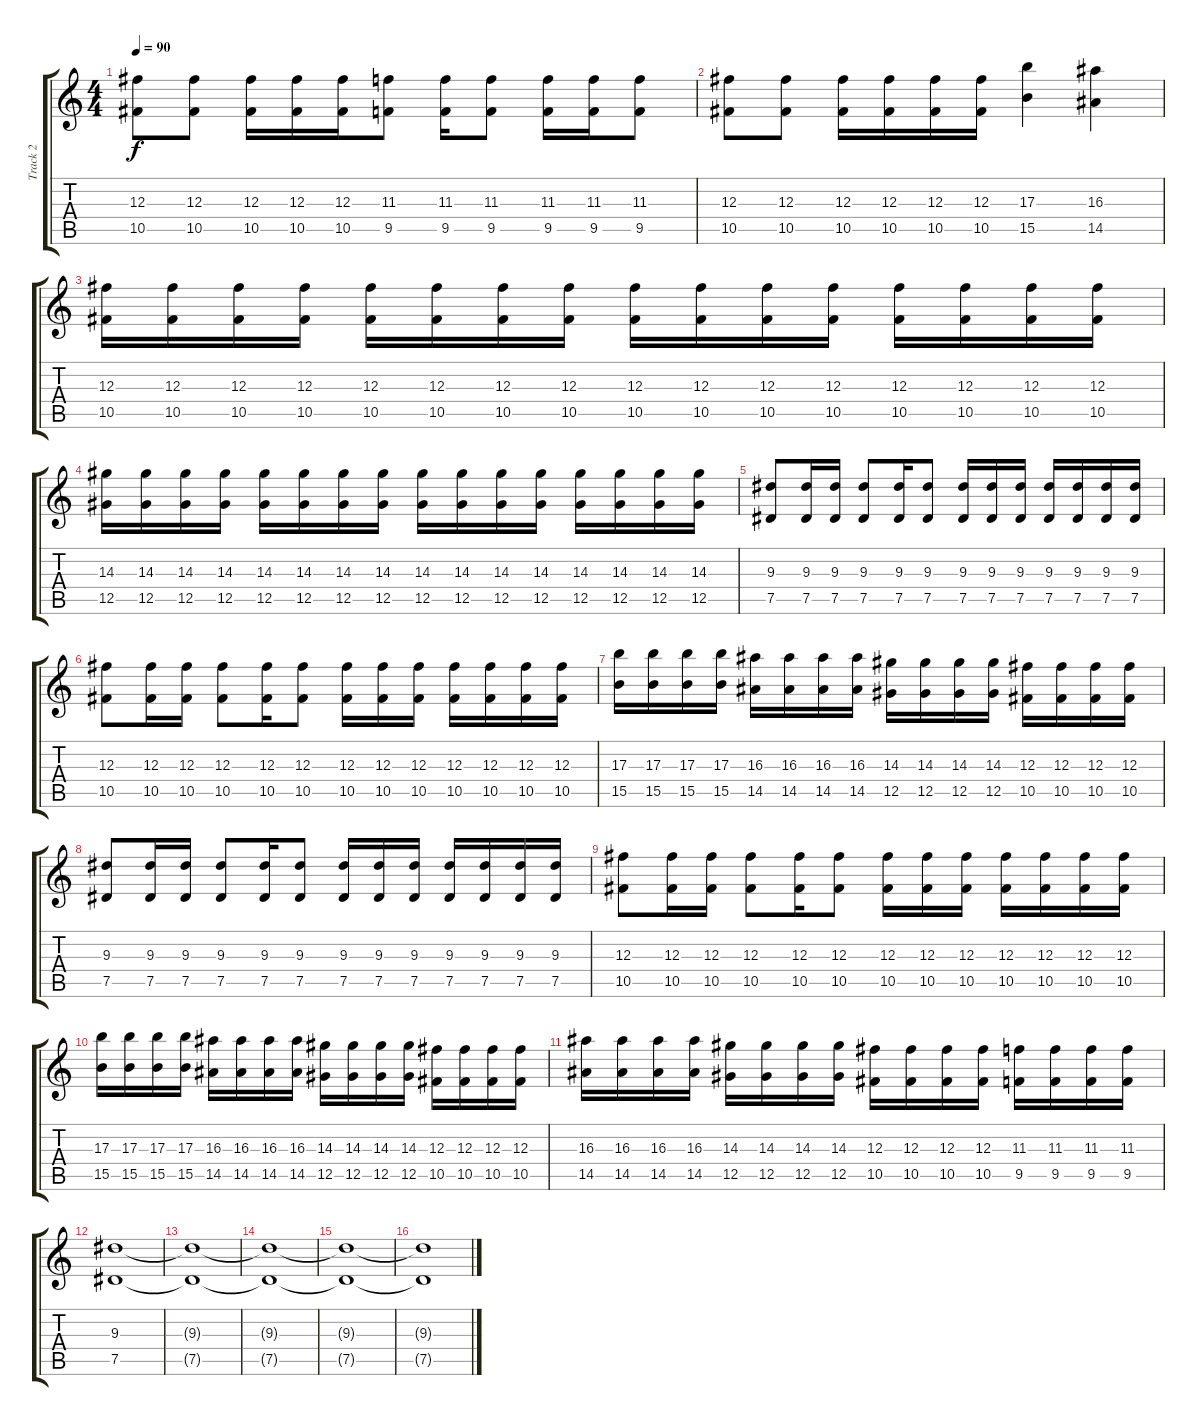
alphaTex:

\track ("Track 2" "Track 2") {instrument overdrivenguitar}
\staff {score tabs}
\tuning (Eb4 Bb3 Gb3 Db3 Ab2 Eb2) {hide}
\ts (4 4)
\tempo 90
\clef g2
\ks c
(12.3 10.5).8{dy f} (12.3 10.5).8 (12.3 10.5).16 (12.3 10.5).16 (12.3 10.5).16 (11.3 9.5).8 (11.3 9.5).16 (11.3 9.5).8 (11.3 9.5).16 (11.3 9.5).16 (11.3 9.5).8 |
(12.3 10.5).8 (12.3 10.5).8 (12.3 10.5).16 (12.3 10.5).16 (12.3 10.5).16 (12.3 10.5).16 (17.3 15.5).4 (16.3 14.5).4 |
(12.3 10.5).16 (12.3 10.5).16 (12.3 10.5).16 (12.3 10.5).16 (12.3 10.5).16 (12.3 10.5).16 (12.3 10.5).16 (12.3 10.5).16 (12.3 10.5).16 (12.3 10.5).16 (12.3 10.5).16 (12.3 10.5).16 (12.3 10.5).16 (12.3 10.5).16 (12.3 10.5).16 (12.3 10.5).16 |
(14.3 12.5).16 (14.3 12.5).16 (14.3 12.5).16 (14.3 12.5).16 (14.3 12.5).16 (14.3 12.5).16 (14.3 12.5).16 (14.3 12.5).16 (14.3 12.5).16 (14.3 12.5).16 (14.3 12.5).16 (14.3 12.5).16 (14.3 12.5).16 (14.3 12.5).16 (14.3 12.5).16 (14.3 12.5).16 |
(9.3 7.5).8 (9.3 7.5).16 (9.3 7.5).16 (9.3 7.5).8 (9.3 7.5).16 (9.3 7.5).8 (9.3 7.5).16 (9.3 7.5).16 (9.3 7.5).16 (9.3 7.5).16 (9.3 7.5).16 (9.3 7.5).16 (9.3 7.5).16 |
(12.3 10.5).8 (12.3 10.5).16 (12.3 10.5).16 (12.3 10.5).8 (12.3 10.5).16 (12.3 10.5).8 (12.3 10.5).16 (12.3 10.5).16 (12.3 10.5).16 (12.3 10.5).16 (12.3 10.5).16 (12.3 10.5).16 (12.3 10.5).16 |
(17.3 15.5).16 (17.3 15.5).16 (17.3 15.5).16 (17.3 15.5).16 (16.3 14.5).16 (16.3 14.5).16 (16.3 14.5).16 (16.3 14.5).16 (14.3 12.5).16 (14.3 12.5).16 (14.3 12.5).16 (14.3 12.5).16 (12.3 10.5).16 (12.3 10.5).16 (12.3 10.5).16 (12.3 10.5).16 |
(9.3 7.5).8 (9.3 7.5).16 (9.3 7.5).16 (9.3 7.5).8 (9.3 7.5).16 (9.3 7.5).8 (9.3 7.5).16 (9.3 7.5).16 (9.3 7.5).16 (9.3 7.5).16 (9.3 7.5).16 (9.3 7.5).16 (9.3 7.5).16 |
(12.3 10.5).8 (12.3 10.5).16 (12.3 10.5).16 (12.3 10.5).8 (12.3 10.5).16 (12.3 10.5).8 (12.3 10.5).16 (12.3 10.5).16 (12.3 10.5).16 (12.3 10.5).16 (12.3 10.5).16 (12.3 10.5).16 (12.3 10.5).16 |
(17.3 15.5).16 (17.3 15.5).16 (17.3 15.5).16 (17.3 15.5).16 (16.3 14.5).16 (16.3 14.5).16 (16.3 14.5).16 (16.3 14.5).16 (14.3 12.5).16 (14.3 12.5).16 (14.3 12.5).16 (14.3 12.5).16 (12.3 10.5).16 (12.3 10.5).16 (12.3 10.5).16 (12.3 10.5).16 |
(16.3 14.5).16 (16.3 14.5).16 (16.3 14.5).16 (16.3 14.5).16 (14.3 12.5).16 (14.3 12.5).16 (14.3 12.5).16 (14.3 12.5).16 (12.3 10.5).16 (12.3 10.5).16 (12.3 10.5).16 (12.3 10.5).16 (11.3 9.5).16 (11.3 9.5).16 (11.3 9.5).16 (11.3 9.5).16 |
(9.3 7.5).1 |
(9.3{t} 7.5{t}).1 |
(9.3{t} 7.5{t}).1 |
(9.3{t} 7.5{t}).1 |
(9.3{t} 7.5{t}).1
